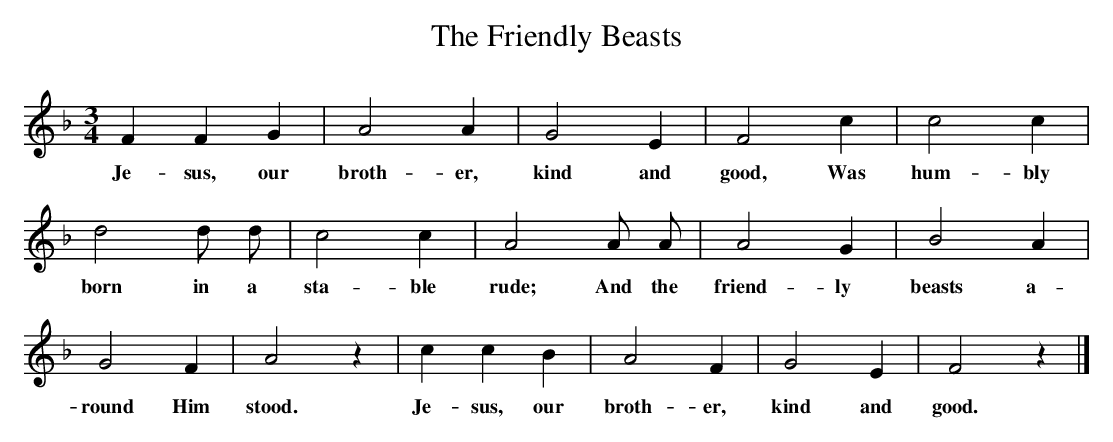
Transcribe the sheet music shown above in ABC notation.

X:1
T:The Friendly Beasts
M:3/4
L:1/4
K:F
F   F    G |  A2     A | G2   E | F2     c | c2   c |
w:Je- sus, our  broth- er, kind and good,  Was hum- bly
d2   d/ d/ | c2   c | A2    A/  A/ | A2      G | B2     A |
w:born in a    sta- ble rude; And the  friend- ly  beasts a-
G2    F | A2 z | c   c    B | A2     F | G2   E | F2 z |]
w:round Him stood. Je- sus, our broth- er, kind and good.
